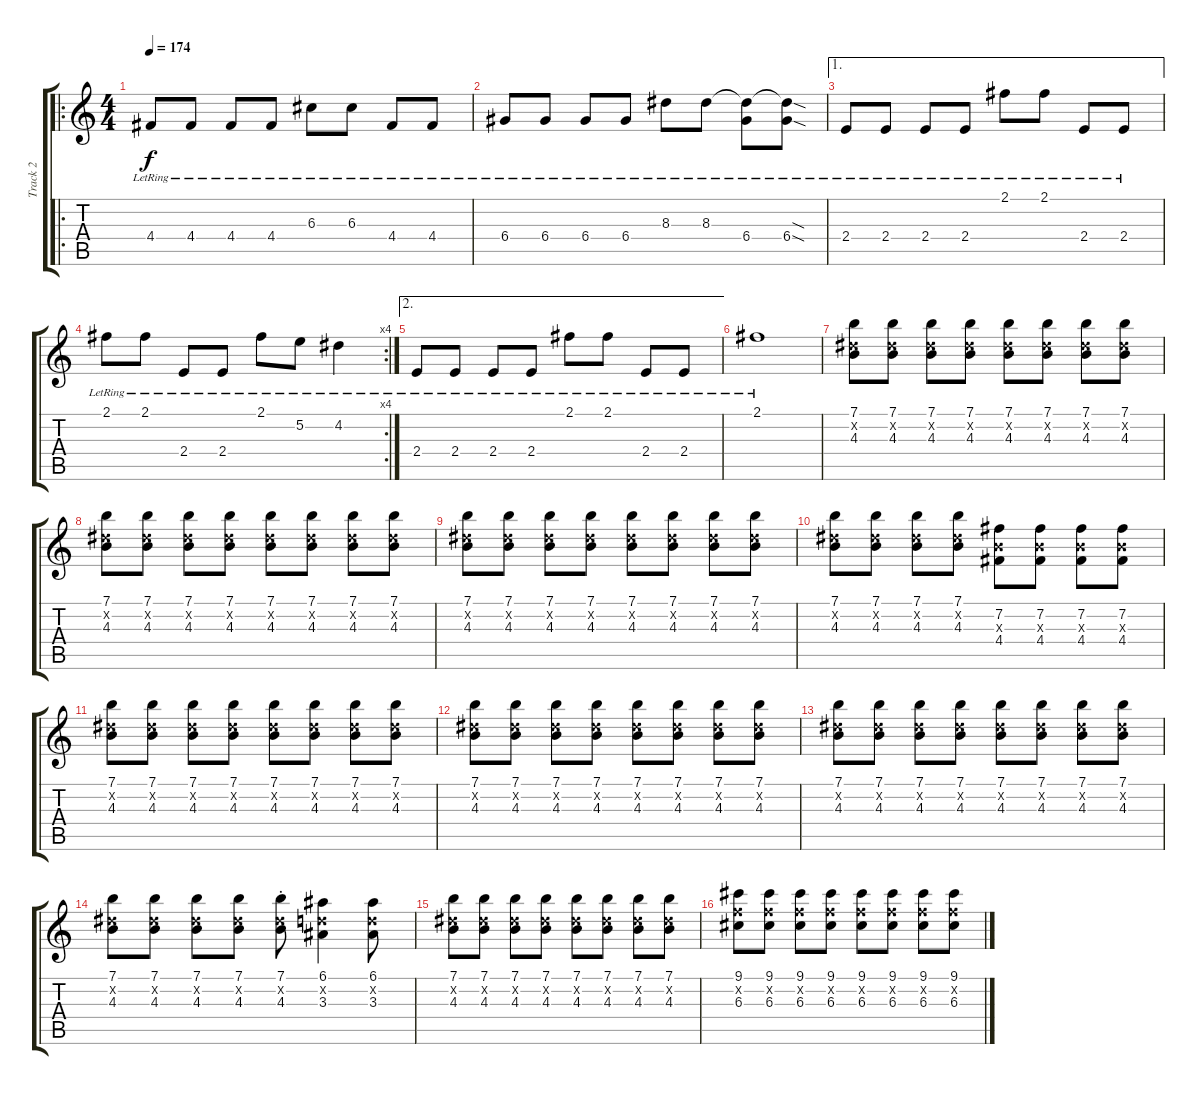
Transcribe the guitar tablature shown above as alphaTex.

\track ("Track 2" "Track 2") {instrument overdrivenguitar}
\staff {score tabs}
\tuning (E4 B3 G3 D3 A2 E2) {hide}
\ro
\ts (4 4)
\tempo 174
\clef g2
\ks c
4.4{lr}.8{dy f} 4.4{lr}.8 4.4{lr}.8 4.4{lr}.8 6.3{lr}.8 6.3{lr}.8 4.4{lr}.8 4.4{lr}.8 |
6.4{lr}.8 6.4{lr}.8 6.4{lr}.8 6.4{lr}.8 8.3{lr}.8 8.3{lr}.8 (8.3{t} 6.4{lr}).8 (8.3{sod t} 6.4{sod lr}).8 |
\ae 1
2.4{lr}.8 2.4{lr}.8 2.4{lr}.8 2.4{lr}.8 2.1{lr}.8 2.1{lr}.8 2.4{lr}.8 2.4{lr}.8 |
\rc 4
2.1{lr}.8 2.1{lr}.8 2.4{lr}.8 2.4{lr}.8 2.1{lr}.8 5.2{lr}.8 4.2{lr}.4 |
\ae 2
2.4{lr}.8 2.4{lr}.8 2.4{lr}.8 2.4{lr}.8 2.1{lr}.8 2.1{lr}.8 2.4{lr}.8 2.4{lr}.8 |
2.1{lr}.1 |
(7.1 4.2{x} 4.3).8 (7.1 4.2{x} 4.3).8 (7.1 4.2{x} 4.3).8 (7.1 4.2{x} 4.3).8 (7.1 4.2{x} 4.3).8 (7.1 4.2{x} 4.3).8 (7.1 4.2{x} 4.3).8 (7.1 4.2{x} 4.3).8 |
(7.1 4.2{x} 4.3).8 (7.1 4.2{x} 4.3).8 (7.1 4.2{x} 4.3).8 (7.1 4.2{x} 4.3).8 (7.1 4.2{x} 4.3).8 (7.1 4.2{x} 4.3).8 (7.1 4.2{x} 4.3).8 (7.1 4.2{x} 4.3).8 |
(7.1 4.2{x} 4.3).8 (7.1 4.2{x} 4.3).8 (7.1 4.2{x} 4.3).8 (7.1 4.2{x} 4.3).8 (7.1 4.2{x} 4.3).8 (7.1 4.2{x} 4.3).8 (7.1 4.2{x} 4.3).8 (7.1 4.2{x} 4.3).8 |
(7.1 4.2{x} 4.3).8 (7.1 4.2{x} 4.3).8 (7.1 4.2{x} 4.3).8 (7.1 4.2{x} 4.3).8 (7.2 4.3{x} 4.4).8 (7.2 4.3{x} 4.4).8 (7.2 4.3{x} 4.4).8 (7.2 4.3{x} 4.4).8 |
(7.1 4.2{x} 4.3).8 (7.1 4.2{x} 4.3).8 (7.1 4.2{x} 4.3).8 (7.1 4.2{x} 4.3).8 (7.1 4.2{x} 4.3).8 (7.1 4.2{x} 4.3).8 (7.1 4.2{x} 4.3).8 (7.1 4.2{x} 4.3).8 |
(7.1 4.2{x} 4.3).8 (7.1 4.2{x} 4.3).8 (7.1 4.2{x} 4.3).8 (7.1 4.2{x} 4.3).8 (7.1 4.2{x} 4.3).8 (7.1 4.2{x} 4.3).8 (7.1 4.2{x} 4.3).8 (7.1 4.2{x} 4.3).8 |
(7.1 4.2{x} 4.3).8 (7.1 4.2{x} 4.3).8 (7.1 4.2{x} 4.3).8 (7.1 4.2{x} 4.3).8 (7.1 4.2{x} 4.3).8 (7.1 4.2{x} 4.3).8 (7.1 4.2{x} 4.3).8 (7.1 4.2{x} 4.3).8 |
(7.1 4.2{x} 4.3).8 (7.1 4.2{x} 4.3).8 (7.1 4.2{x} 4.3).8 (7.1 4.2{x} 4.3).8 (7.1{st} 4.2{x} 4.3{st}).8 (6.1 3.2{x} 3.3).4 (6.1 3.2{x} 3.3).8 |
(7.1 4.2{x} 4.3).8 (7.1 4.2{x} 4.3).8 (7.1 4.2{x} 4.3).8 (7.1 4.2{x} 4.3).8 (7.1 4.2{x} 4.3).8 (7.1 4.2{x} 4.3).8 (7.1 4.2{x} 4.3).8 (7.1 4.2{x} 4.3).8 |
(9.1 6.2{x} 6.3).8 (9.1 6.2{x} 6.3).8 (9.1 6.2{x} 6.3).8 (9.1 6.2{x} 6.3).8 (9.1 6.2{x} 6.3).8 (9.1 6.2{x} 6.3).8 (9.1 6.2{x} 6.3).8 (9.1 6.2{x} 6.3).8
